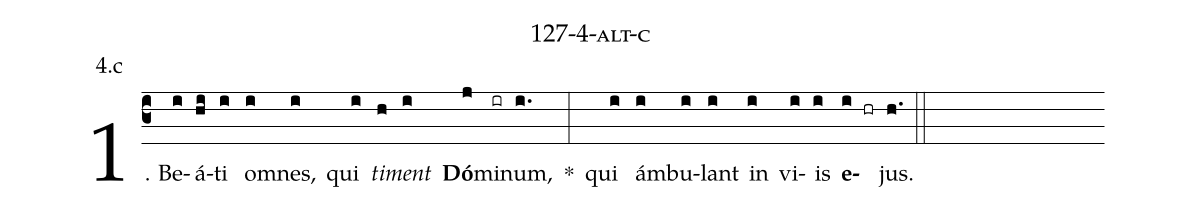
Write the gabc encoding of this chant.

name: 127-4-alt-c;
annotation: 4.c;
%%
(c3)1. Be(i)á(hi)ti(i) om(i)nes,(i) qui(i) <i>ti</i>(h)<i>ment</i>(i) <b>Dó</b>(j)mi(ir)num,(i.) *(:) qui(i) ám(i)bu(i)lant(i) in(i) vi(i)is(i) <b>e</b>(i hr)jus.(h.) (::)
